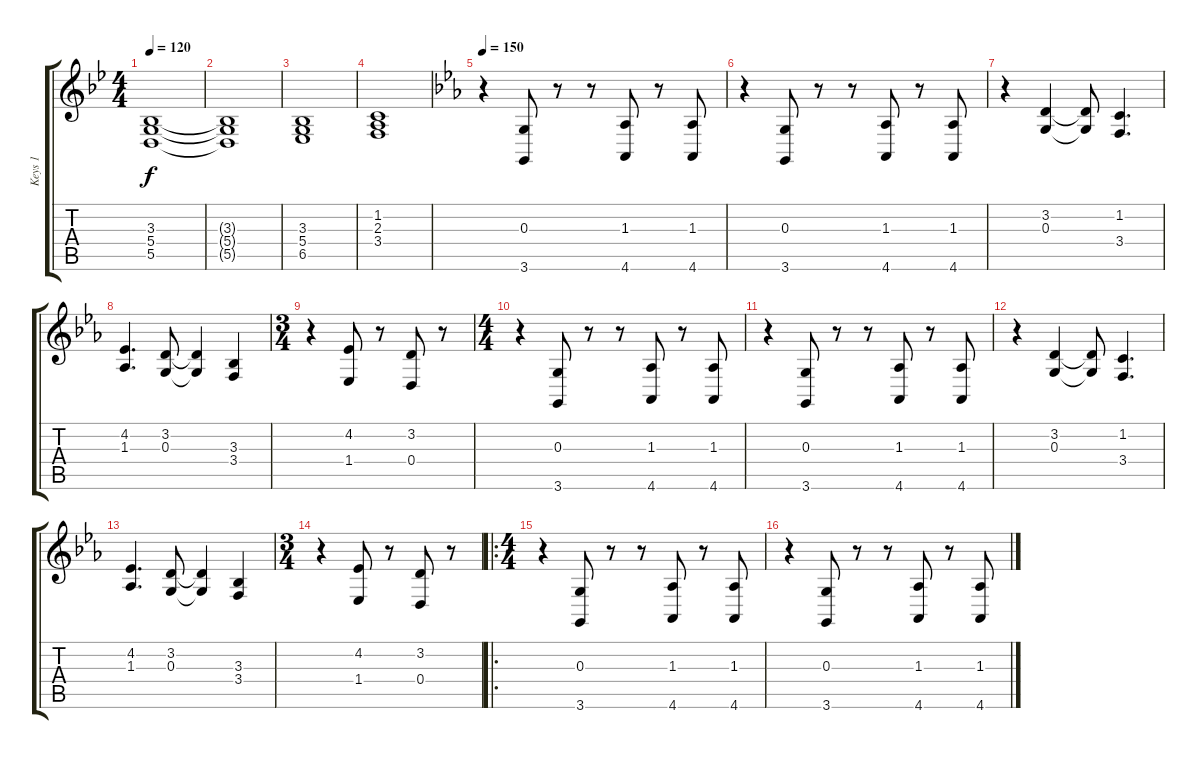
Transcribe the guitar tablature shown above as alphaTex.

\track ("Keys 1" "Keys 1") {instrument churchorgan}
\staff {score tabs}
\tuning (E4 B3 G3 D3 A2 E2) {hide}
\ts (4 4)
\tempo 120
\clef g2
\ks bb
(3.3 5.4 5.5).1{dy f} |
(3.3{t} 5.4{t} 5.5{t}).1 |
(3.3 5.4 6.5).1 |
(1.2 2.3 3.4).1 |
\tempo 150
\ks eb
r.4 (0.3 3.6).8 r.8 r.8 (1.3 4.6).8 r.8 (1.3 4.6).8 |
r.4 (0.3 3.6).8 r.8 r.8 (1.3 4.6).8 r.8 (1.3 4.6).8 |
r.4 (3.2 0.3).4 (3.2{t} 0.3{t}).8 (1.2 3.4).4{d} |
(4.2 1.3).4{d} (3.2 0.3).8 (3.2{t} 0.3{t}).4 (3.3 3.4).4 |
\ts (3 4)
r.4 (4.2 1.4).8 r.8 (3.2 0.4).8 r.8 |
\ts (4 4)
r.4 (0.3 3.6).8 r.8 r.8 (1.3 4.6).8 r.8 (1.3 4.6).8 |
r.4 (0.3 3.6).8 r.8 r.8 (1.3 4.6).8 r.8 (1.3 4.6).8 |
r.4 (3.2 0.3).4 (3.2{t} 0.3{t}).8 (1.2 3.4).4{d} |
(4.2 1.3).4{d} (3.2 0.3).8 (3.2{t} 0.3{t}).4 (3.3 3.4).4 |
\ts (3 4)
r.4 (4.2 1.4).8 r.8 (3.2 0.4).8 r.8 |
\ro
\ts (4 4)
r.4 (0.3 3.6).8 r.8 r.8 (1.3 4.6).8 r.8 (1.3 4.6).8 |
r.4 (0.3 3.6).8 r.8 r.8 (1.3 4.6).8 r.8 (1.3 4.6).8
